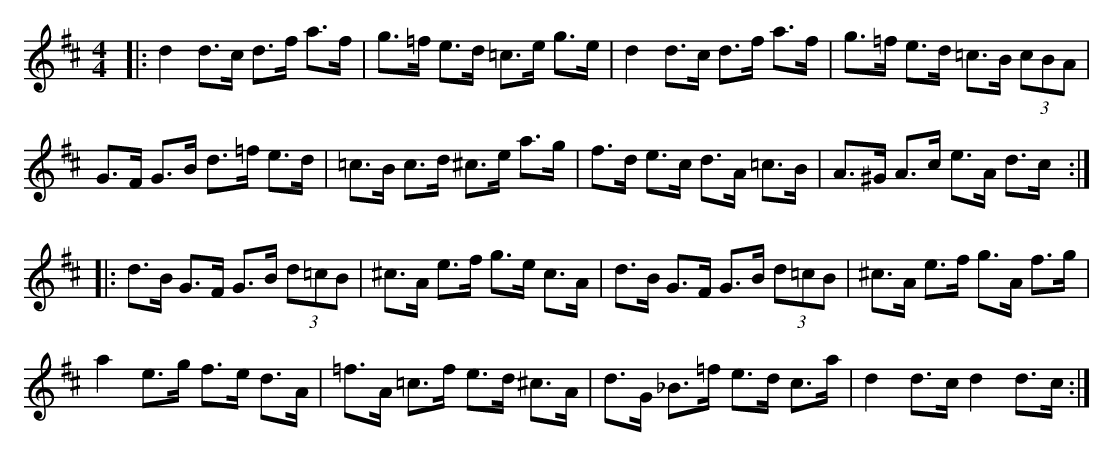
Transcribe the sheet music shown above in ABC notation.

X:1
M:4/4
K:D
|:d2 d>c d>f a>f|g>=f e>d =c>e g>e|d2 d>c d>f a>f|g>=f e>d =c>B (3cBA|
G>F G>B d>=f e>d|=c>B c>d ^c>e a>g|f>d e>c d>A =c>B|A>^G A>c e>A d>c:|
|:d>B G>F G>B (3d=cB|^c>A e>f g>e c>A|d>B G>F G>B (3d=cB|^c>A e>f g>A f>g|
a2 e>g f>e d>A|=f>A =c>f e>d ^c>A|d>G _B>=f e>d c>a|d2 d>c d2 d>c:|
